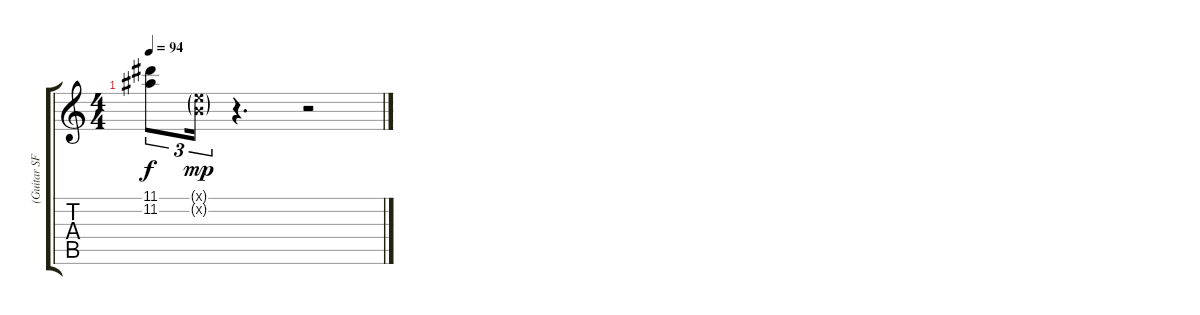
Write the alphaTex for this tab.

\track ("(Guitar SFX)" "(Guitar SF") {instrument electricguitarjazz}
\staff {score tabs}
\tuning (E4 B3 G3 D3 A2 E2) {hide}
\ts (4 4)
\tempo 94
\clef g2
\ks c
(11.1{t} 11.2{t}).8{tu (3 2) dy f} (0.1{g x} 0.2{g x}).16{tu (3 2) dy mp} r.4{d} r.2
